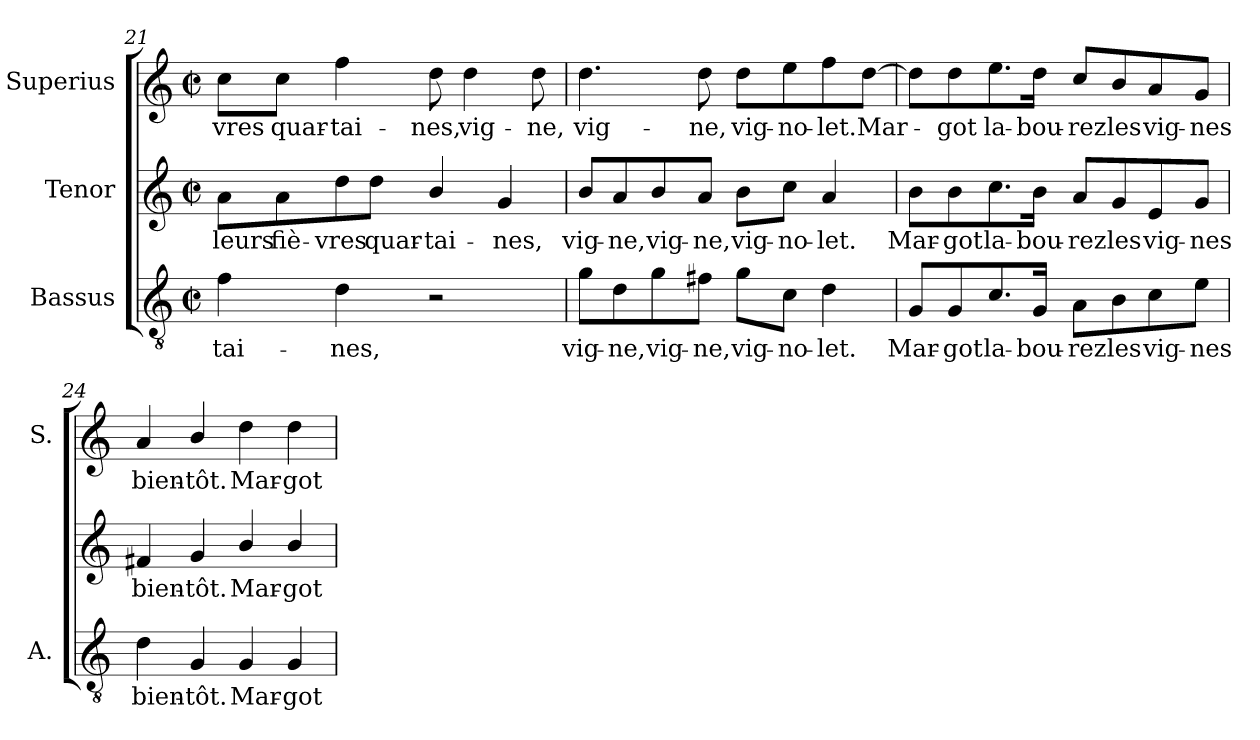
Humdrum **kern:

**kern	**text	**kern	**text	**kern	**text
*part3	*part3	*part2	*part2	*part1	*part1
*staff3	*staff3	*staff2	*staff2	*staff1	*staff1
*I"Bassus	*	*I"Tenor	*	*I"Superius	*
*I'A.	*	*	*	*I'S.	*
*clefGv2	*	*clefG2	*	*clefG2	*
*ITrd7c12	*	*	*	*	*
*k[]	*	*k[]	*	*k[]	*
*C:	*	*C:	*	*C:	*
*M2/2	*	*M2/2	*	*M2/2	*
*met(c|)	*	*met(c|)	*	*met(c|)	*
=21	=21	=21	=21	=21	=21
!	!LO:LY:b:color=#000000	!	!	!	!
!	!	!	!LO:LY:b:color=#000000	!	!
!	!	!	!	!	!LO:LY:b:color=#000000
4Fi\	-tai-	8ai\L	leurs	8cci\L	-vres
!	!	!	!LO:LY:b:color=#000000	!	!
!	!	!	!	!	!LO:LY:b:color=#000000
.	.	8ai\	fiè-	8cci\J	quar-
!	!LO:LY:b:color=#000000	!	!	!	!
!	!	!	!LO:LY:b:color=#000000	!	!
!	!	!	!	!	!LO:LY:b:color=#000000
4Di\	-nes,	8ddi\	-vres	4ffi\	-tai-
!	!	!	!LO:LY:b:color=#000000	!	!
.	.	8ddi\J	quar-	.	.
!	!	!	!LO:LY:b:color=#000000	!	!
!	!	!	!	!	!LO:LY:b:color=#000000
2r	.	4bi/	-tai-	8ddi\	-nes,
!	!	!	!	!	!LO:LY:b:color=#000000
.	.	.	.	4ddi\	vig-
!	!	!	!LO:LY:b:color=#000000	!	!
.	.	4gi/	-nes,	.	.
!	!	!	!	!	!LO:LY:b:color=#000000
.	.	.	.	8ddi\	-ne,
=22	=22	=22	=22	=22	=22
!	!LO:LY:b:color=#000000	!	!	!	!
!	!	!	!LO:LY:b:color=#000000	!	!
!	!	!	!	!	!LO:LY:b:color=#000000
8Gi\L	vig-	8bi/L	vig-	4.ddi\	vig-
!	!LO:LY:b:color=#000000	!	!	!	!
!	!	!	!LO:LY:b:color=#000000	!	!
8Di\	-ne,	8ai/	-ne,	.	.
!	!LO:LY:b:color=#000000	!	!	!	!
!	!	!	!LO:LY:b:color=#000000	!	!
8Gi\	vig-	8bi/	vig-	.	.
!	!LO:LY:b:color=#000000	!	!	!	!
!	!	!	!LO:LY:b:color=#000000	!	!
!	!	!	!	!	!LO:LY:b:color=#000000
8F#Xi\J	-ne,	8ai/J	-ne,	8ddi\	-ne,
!	!LO:LY:b:color=#000000	!	!	!	!
!	!	!	!LO:LY:b:color=#000000	!	!
!	!	!	!	!	!LO:LY:b:color=#000000
8Gi\L	vig-	8bi\L	vig-	8ddi\L	vig-
!	!LO:LY:b:color=#000000	!	!	!	!
!	!	!	!LO:LY:b:color=#000000	!	!
!	!	!	!	!	!LO:LY:b:color=#000000
8Ci\J	-no-	8cci\J	-no-	8eei\	-no-
!	!LO:LY:b:color=#000000	!	!	!	!
!	!	!	!LO:LY:b:color=#000000	!	!
!	!	!	!	!	!LO:LY:b:color=#000000
4Di\	-let.	4ai/	-let.	8ffi\	-let.
!	!	!	!	!	!LO:LY:b:color=#000000
.	.	.	.	[8ddi\J	Mar-
!!LO:LB:g=z
=23	=23	=23	=23	=23	=23
!	!LO:LY:b:color=#000000	!	!	!	!
!	!	!	!LO:LY:b:color=#000000	!	!
8GGi/L	Mar-	8bi\L	Mar-	8ddi\L]	.
!	!LO:LY:b:color=#000000	!	!	!	!
!	!	!	!LO:LY:b:color=#000000	!	!
!	!	!	!	!	!LO:LY:b:color=#000000
8GGi/	-got	8bi\	-got	8ddi\	-got
!	!LO:LY:b:color=#000000	!	!	!	!
!	!	!	!LO:LY:b:color=#000000	!	!
!	!	!	!	!	!LO:LY:b:color=#000000
8.Ci/	la-	8.cci\	la-	8.eei\	la-
!	!LO:LY:b:color=#000000	!	!	!	!
!	!	!	!LO:LY:b:color=#000000	!	!
!	!	!	!	!	!LO:LY:b:color=#000000
16GGi/Jk	-bou-	16bi\Jk	-bou-	16ddi\Jk	-bou-
!	!LO:LY:b:color=#000000	!	!	!	!
!	!	!	!LO:LY:b:color=#000000	!	!
!	!	!	!	!	!LO:LY:b:color=#000000
8AAi\L	-rez	8ai/L	-rez	8cci/L	-rez
!	!LO:LY:b:color=#000000	!	!	!	!
!	!	!	!LO:LY:b:color=#000000	!	!
!	!	!	!	!	!LO:LY:b:color=#000000
8BBi\	les	8gi/	les	8bi/	les
!	!LO:LY:b:color=#000000	!	!	!	!
!	!	!	!LO:LY:b:color=#000000	!	!
!	!	!	!	!	!LO:LY:b:color=#000000
8Ci\	vig-	8ei/	vig-	8ai/	vig-
!	!LO:LY:b:color=#000000	!	!	!	!
!	!	!	!LO:LY:b:color=#000000	!	!
!	!	!	!	!	!LO:LY:b:color=#000000
8Ei\J	-nes	8gi/J	-nes	8gi/J	-nes
=24	=24	=24	=24	=24	=24
!	!LO:LY:b:color=#000000	!	!	!	!
!	!	!	!LO:LY:b:color=#000000	!	!
!	!	!	!	!	!LO:LY:b:color=#000000
4Di\	bien-	4f#Xi/	bien-	4ai/	bien-
!	!LO:LY:b:color=#000000	!	!	!	!
!	!	!	!LO:LY:b:color=#000000	!	!
!	!	!	!	!	!LO:LY:b:color=#000000
4GGi/	-tôt.	4gi/	-tôt.	4bi/	-tôt.
!	!LO:LY:b:color=#000000	!	!	!	!
!	!	!	!LO:LY:b:color=#000000	!	!
!	!	!	!	!	!LO:LY:b:color=#000000
4GGi/	Mar-	4bi/	Mar-	4ddi\	Mar-
!	!LO:LY:b:color=#000000	!	!	!	!
!	!	!	!LO:LY:b:color=#000000	!	!
!	!	!	!	!	!LO:LY:b:color=#000000
4GGi/	-got	4bi/	-got	4ddi\	-got
=	=	=	=	=	=
*-	*-	*-	*-	*-	*-
